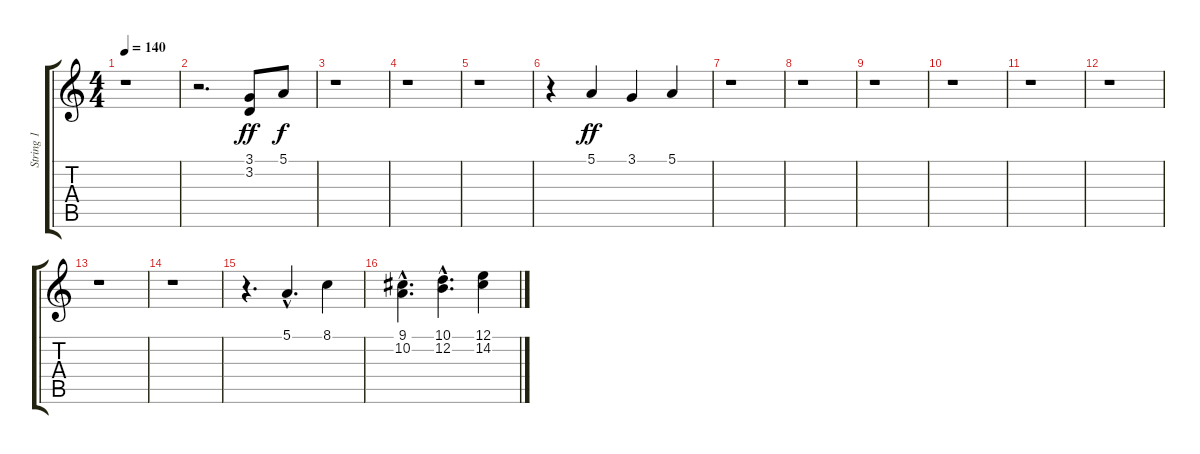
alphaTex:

\track ("String 1" "String 1") {instrument stringensemble1}
\staff {score tabs}
\tuning (E4 B3 G3 D3 A2 E2) {hide}
\ts (4 4)
\tempo 140
\clef g2
\ks c
r.1{dy ff} |
r.2{d} (3.1 3.2).8{volume 14} 5.1.8{dy f} |
r.1 |
r.1 |
r.1 |
r.4 5.1.4{dy ff} 3.1.4 5.1.4 |
r.1 |
r.1 |
r.1 |
r.1 |
r.1 |
r.1 |
r.1 |
r.1 |
r.4{d} 5.1{hac}.4{d volume 12} 8.1.4 |
(9.1{hac} 10.2{hac}).4{d} (10.1{hac} 12.2{hac}).4{d} (12.1 14.2).4
